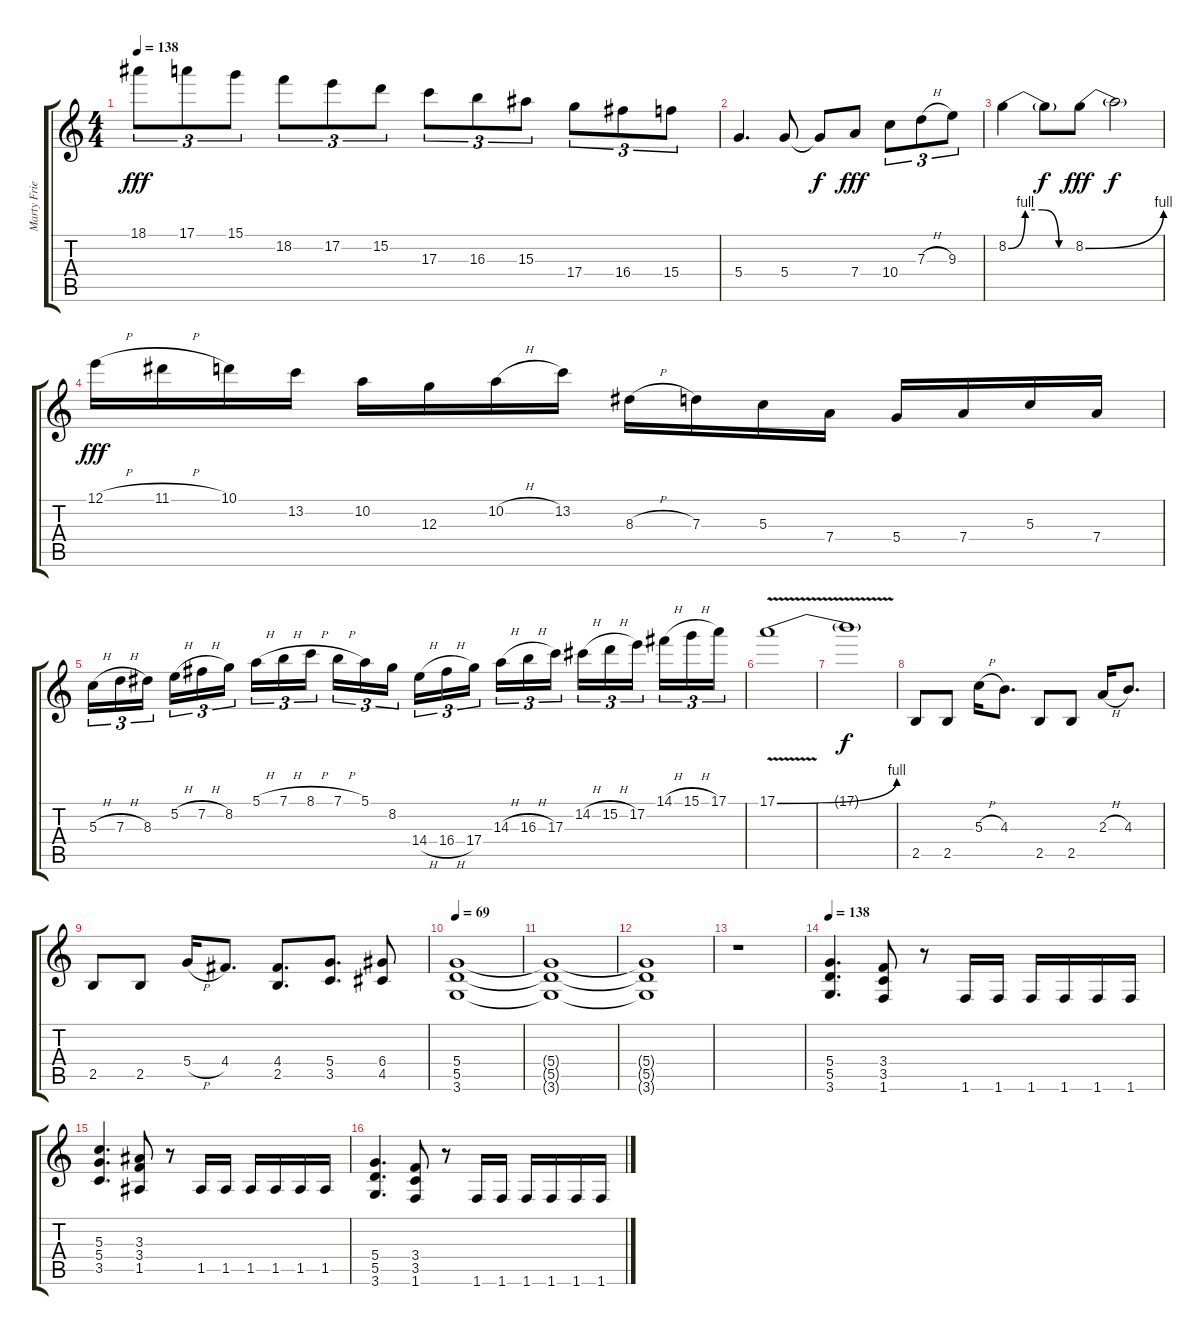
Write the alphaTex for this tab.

\track ("Marty Friedman" "Marty Frie") {instrument distortionguitar}
\staff {score tabs}
\tuning (E4 B3 G3 D3 A2 E2) {hide}
\ts (4 4)
\tempo 138
\clef g2
\ks c
18.1.8{tu (3 2) dy fff} 17.1.8{tu (3 2)} 15.1.8{tu (3 2)} 18.2.8{tu (3 2)} 17.2.8{tu (3 2)} 15.2.8{tu (3 2)} 17.3.8{tu (3 2)} 16.3.8{tu (3 2)} 15.3.8{tu (3 2)} 17.4.8{tu (3 2)} 16.4.8{tu (3 2)} 15.4.8{tu (3 2)} |
5.4.4{d} 5.4.8 5.4{t}.8{dy f} 7.4.8{dy fff} 10.4.8{tu (3 2)} 7.3{h}.8{tu (3 2)} 9.3.8{tu (3 2)} |
8.2{be (custom 0 0 15 4 30 4 45 0 60 0)}.4 8.2{t}.8{dy f} 8.2{be (bend 0 0 60 4)}.8{dy fff} 8.2{t}.2{dy f} |
12.1{h}.16{dy fff} 11.1{h}.16 10.1.16 13.2.16 10.2.16 12.3.16 10.2{h}.16 13.2.16 8.3{h}.16 7.3.16 5.3.16 7.4.16 5.4.16 7.4.16 5.3.16 7.4.16 |
5.3{h}.16{tu (3 2)} 7.3{h}.16{tu (3 2)} 8.3.16{tu (3 2)} 5.2{h}.16{tu (3 2)} 7.2{h}.16{tu (3 2)} 8.2.16{tu (3 2)} 5.1{h}.16{tu (3 2)} 7.1{h}.16{tu (3 2)} 8.1{h}.16{tu (3 2)} 7.1{h}.16{tu (3 2)} 5.1.16{tu (3 2)} 8.2.16{tu (3 2)} 14.4{h}.16{tu (3 2)} 16.4{h}.16{tu (3 2)} 17.4.16{tu (3 2)} 14.3{h}.16{tu (3 2)} 16.3{h}.16{tu (3 2)} 17.3.16{tu (3 2)} 14.2{h}.16{tu (3 2)} 15.2{h}.16{tu (3 2)} 17.2.16{tu (3 2)} 14.1{h}.16{tu (3 2)} 15.1{h}.16{tu (3 2)} 17.1.16{tu (3 2)} |
17.1{be (bend 0 0 60 4) v}.1 |
17.1{t}.1{dy f} |
2.5.8 2.5.8 5.3{h}.16 4.3.8{d} 2.5.8 2.5.8 2.3{h}.16 4.3.8{d} |
2.5.8 2.5.8 5.4{h}.16 4.4.8{d} (4.4 2.5).8{d} (5.4 3.5).8{d} (6.4 4.5).8 |
\tempo 69
(5.4 5.5 3.6).1 |
(5.4{t} 5.5{t} 3.6{t}).1 |
(5.4{t} 5.5{t} 3.6{t}).1 |
r.1 |
\tempo 138
(5.4 5.5 3.6).4{d} (3.4 3.5 1.6).8 r.8 1.6.16 1.6.16 1.6.16 1.6.16 1.6.16 1.6.16 |
(5.3 5.4 3.5).4{d} (3.3 3.4 1.5).8 r.8 1.5.16 1.5.16 1.5.16 1.5.16 1.5.16 1.5.16 |
(5.4 5.5 3.6).4{d} (3.4 3.5 1.6).8 r.8 1.6.16 1.6.16 1.6.16 1.6.16 1.6.16 1.6.16
